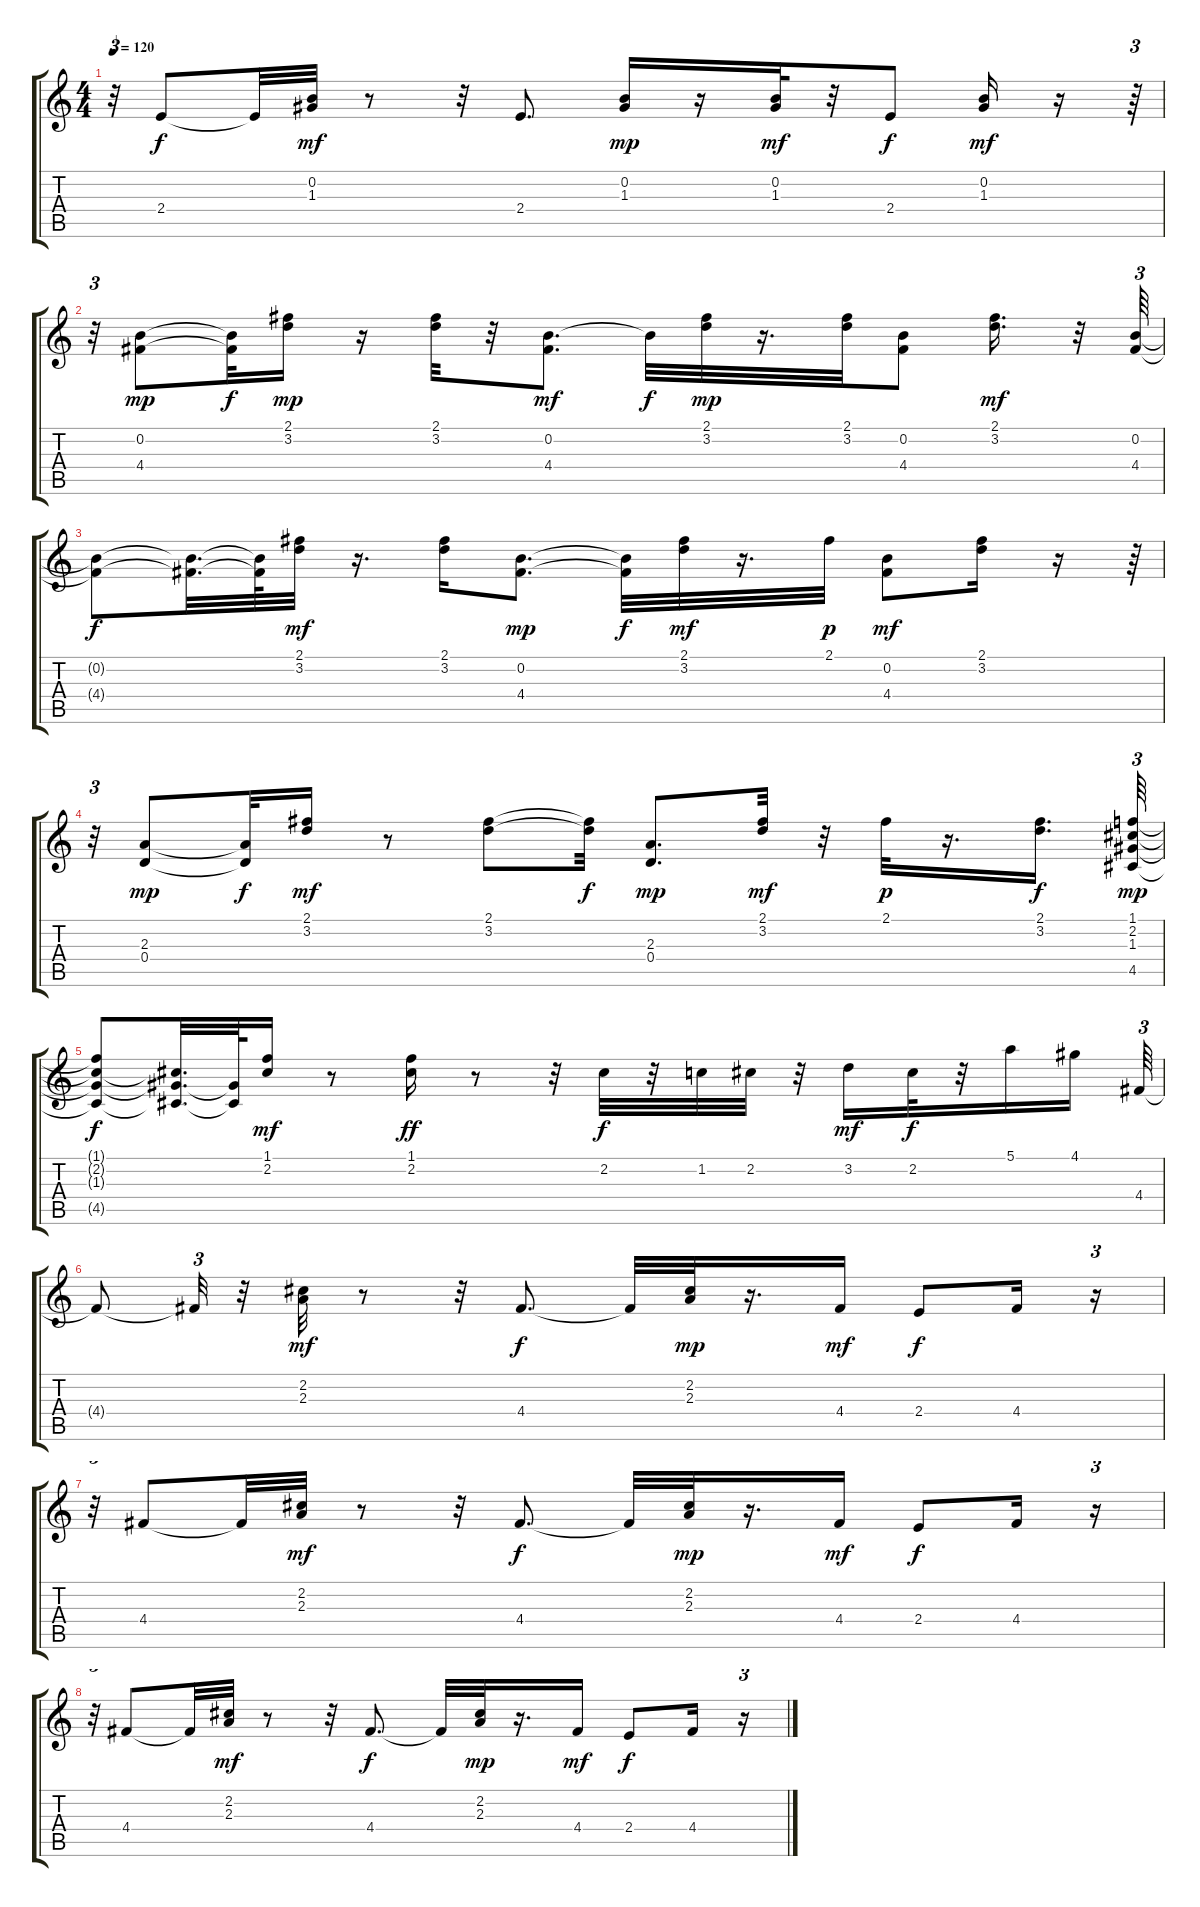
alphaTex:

\track "" {instrument acousticguitarsteel}
\staff {score tabs}
\tuning (E4 B3 G3 D3 A2 E2) {hide}
\ts (4 4)
\tempo 120
\clef g2
\ks c
r.32{tu (3 2) dy f} 2.4.8 2.4{t}.32 (0.2 1.3).32{dy mf} r.8 r.32 2.4.8{d} (0.2 1.3).16{dy mp} r.16 (0.2 1.3).32{dy mf} r.32 2.4.8{dy f} (0.2 1.3).16{dy mf} r.16 r.64{tu (3 2)} |
r.32{tu (3 2)} (0.2 4.4).8{dy mp} (0.2{t} 4.4{t}).32{dy f} (2.1 3.2).16{dy mp} r.16 (2.1 3.2).32 r.32 (0.2 4.4).8{d dy mf} 0.2{t}.32{dy f} (2.1 3.2).32{dy mp} r.16{d} (2.1 3.2).32 (0.2 4.4).8 (2.1 3.2).16{d dy mf} r.32 (0.2 4.4).64{tu (3 2)} |
(0.2{t} 4.4{t}).8{dy f} (0.2{t} 4.4{t}).32{d} (0.2{t} 4.4{t}).64 (2.1 3.2).32{dy mf} r.16{d} (2.1 3.2).16 (0.2 4.4).8{d dy mp} (0.2{t} 4.4{t}).32{dy f} (2.1 3.2).32{dy mf} r.16{d} 2.1.32{dy p} (0.2 4.4).8{dy mf} (2.1 3.2).16 r.16 r.64{tu (3 2)} |
r.32{tu (3 2)} (2.3 0.4).8{dy mp} (2.3{t} 0.4{t}).32{dy f} (2.1 3.2).16{dy mf} r.8 (2.1 3.2).8 (2.1{t} 3.2{t}).32{dy f} (2.3 0.4).8{d dy mp} (2.1 3.2).32{dy mf} r.32 2.1.32{dy p} r.16{d} (2.1 3.2).16{d dy f} (1.1 2.2 1.3 4.5).64{tu (3 2) dy mp} |
(1.1{t} 2.2{t} 1.3{t} 4.5{t}).8{dy f} (2.2{t} 1.3{t} 4.5{t}).32{d} (1.3{t} 4.5{t}).64 (1.1 2.2).16{dy mf} r.8 (1.1 2.2).16{dy ff} r.8 r.32 2.2.32{dy f} r.32 1.2.32 2.2.32 r.32 3.2.16{dy mf} 2.2.32{dy f} r.32 5.1.16 4.1.16 4.4.64{tu (3 2)} |
4.4{t}.8 4.4{t}.32{tu (3 2)} r.32 (2.2 2.3).32{dy mf} r.8 r.32 4.4.8{d dy f} 4.4{t}.32 (2.2 2.3).32{dy mp} r.16{d} 4.4.16{dy mf} 2.4.8{dy f} 4.4.16 r.16{tu (3 2)} |
r.32{tu (3 2)} 4.4.8 4.4{t}.32 (2.2 2.3).32{dy mf} r.8 r.32 4.4.8{d dy f} 4.4{t}.32 (2.2 2.3).32{dy mp} r.16{d} 4.4.16{dy mf} 2.4.8{dy f} 4.4.16 r.16{tu (3 2)} |
r.32{tu (3 2)} 4.4.8 4.4{t}.32 (2.2 2.3).32{dy mf} r.8 r.32 4.4.8{d dy f} 4.4{t}.32 (2.2 2.3).32{dy mp} r.16{d} 4.4.16{dy mf} 2.4.8{dy f} 4.4.16 r.16{tu (3 2)}
